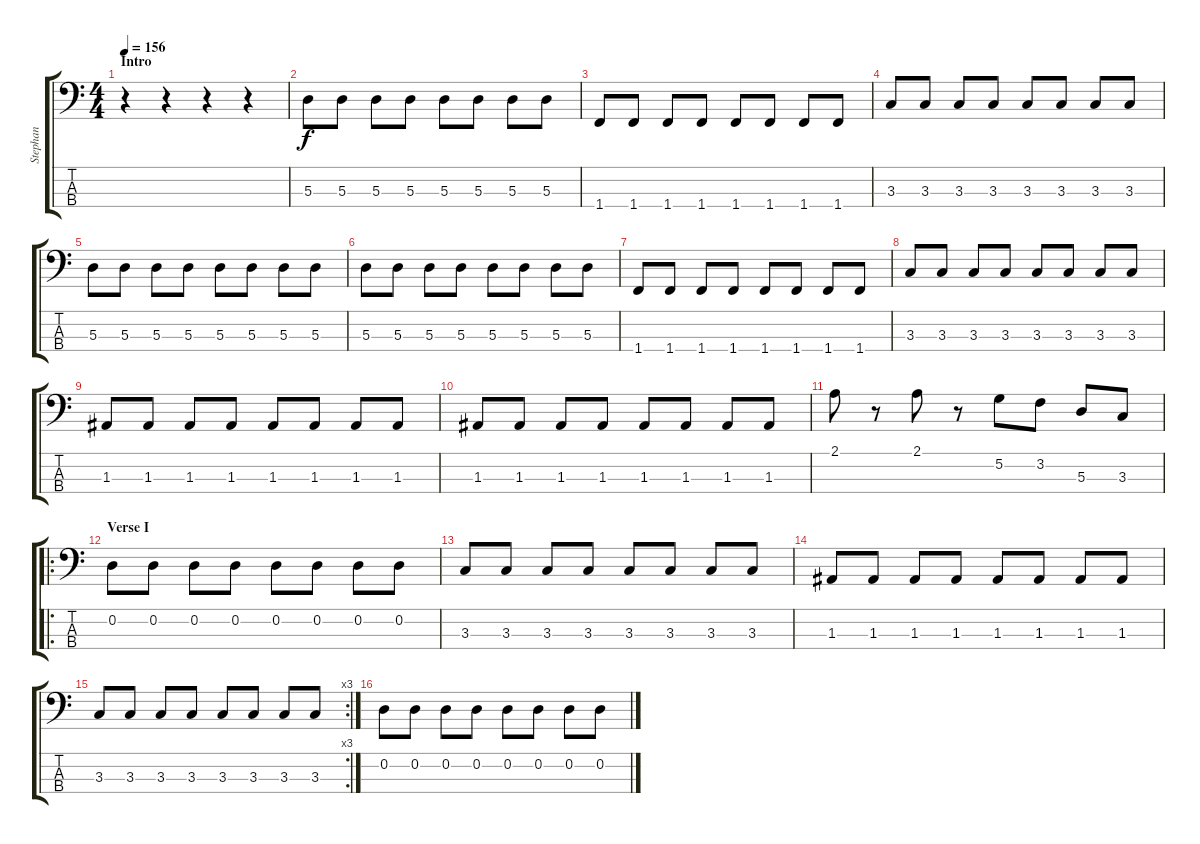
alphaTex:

\track ("Stephan" "Stephan") {instrument electricbassfinger}
\staff {score tabs}
\tuning (G2 D2 A1 E1) {hide}
\ts (4 4)
\section ("" "Intro")
\tempo 156
\clef f4
\ks c
r.4{dy f instrument electricbassfinger} r.4 r.4 r.4 |
5.3.8 5.3.8 5.3.8 5.3.8 5.3.8 5.3.8 5.3.8 5.3.8 |
1.4.8 1.4.8 1.4.8 1.4.8 1.4.8 1.4.8 1.4.8 1.4.8 |
3.3.8 3.3.8 3.3.8 3.3.8 3.3.8 3.3.8 3.3.8 3.3.8 |
5.3.8 5.3.8 5.3.8 5.3.8 5.3.8 5.3.8 5.3.8 5.3.8 |
5.3.8 5.3.8 5.3.8 5.3.8 5.3.8 5.3.8 5.3.8 5.3.8 |
1.4.8 1.4.8 1.4.8 1.4.8 1.4.8 1.4.8 1.4.8 1.4.8 |
3.3.8 3.3.8 3.3.8 3.3.8 3.3.8 3.3.8 3.3.8 3.3.8 |
1.3.8 1.3.8 1.3.8 1.3.8 1.3.8 1.3.8 1.3.8 1.3.8 |
1.3.8 1.3.8 1.3.8 1.3.8 1.3.8 1.3.8 1.3.8 1.3.8 |
2.1.8 r.8 2.1.8 r.8 5.2.8 3.2.8 5.3.8 3.3.8 |
\ro
\section ("" "Verse I")
0.2.8 0.2.8 0.2.8 0.2.8 0.2.8 0.2.8 0.2.8 0.2.8 |
3.3.8 3.3.8 3.3.8 3.3.8 3.3.8 3.3.8 3.3.8 3.3.8 |
1.3.8 1.3.8 1.3.8 1.3.8 1.3.8 1.3.8 1.3.8 1.3.8 |
\rc 3
3.3.8 3.3.8 3.3.8 3.3.8 3.3.8 3.3.8 3.3.8 3.3.8 |
0.2.8 0.2.8 0.2.8 0.2.8 0.2.8 0.2.8 0.2.8 0.2.8
